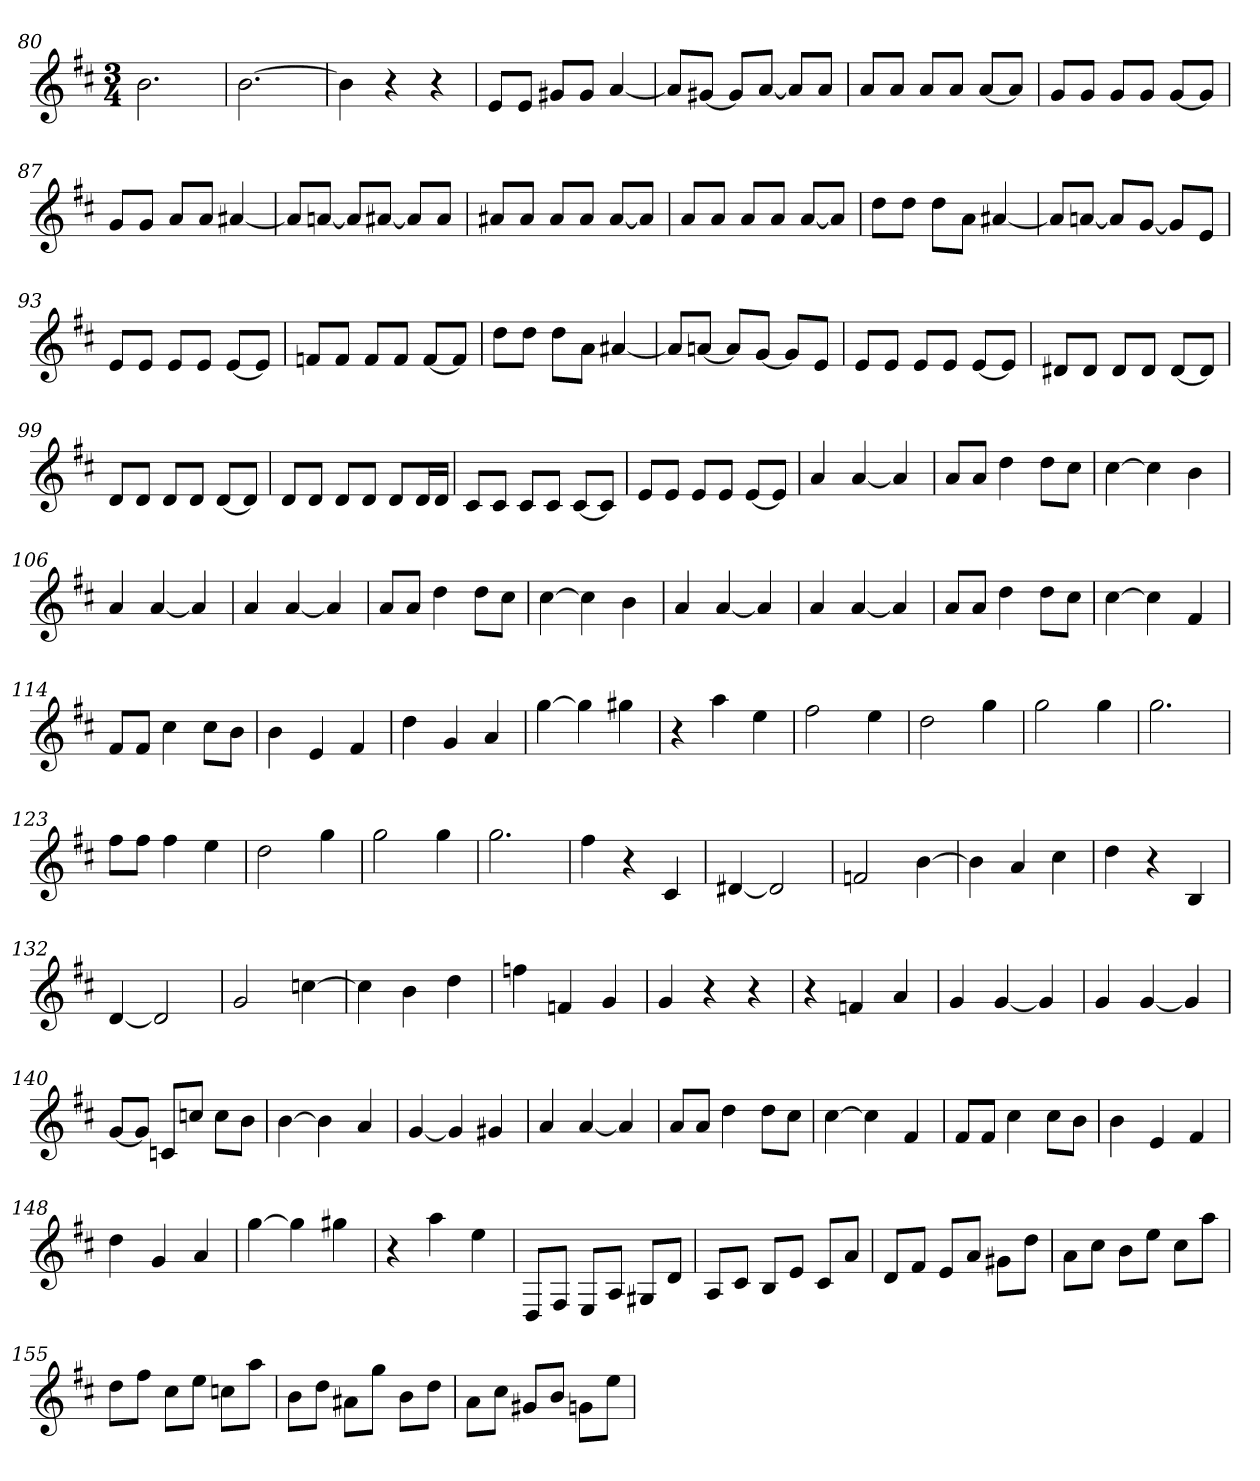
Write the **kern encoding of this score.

**kern
*part1
*staff1
*clefG2
*k[f#c#]
*D:
*M3/4
=80
2.b
=81
[2.b
=82
4b]
4r
4r
=83
8e/L
8e/J
8g#X/L
8g#/J
[4a
=84
8a/L]
[8g#X/J
8g#/L]
[8a/J
8a/L]
8a/J
=85
8a/L
8a/J
8a/L
8a/J
[8a/L
8a/J]
=86
8g/L
8g/J
8g/L
8g/J
[8g/L
8g/J]
=87
8g/L
8g/J
8a/L
8a/J
[4a#X
=88
8a#/L]
[8an/J
8a/L]
[8a#X/J
8a#/L]
8a#/J
=89
8a#X/L
8a#/J
8a#/L
8a#/J
[8a#/L
8a#/J]
=90
8a/L
8a/J
8a/L
8a/J
[8a/L
8a/J]
=91
8dd\L
8dd\J
8dd\L
8a\J
[4a#X
=92
8a#/L]
[8an/J
8a/L]
[8g/J
8g/L]
8e/J
=93
8e/L
8e/J
8e/L
8e/J
[8e/L
8e/J]
=94
8fn/L
8f/J
8f/L
8f/J
[8f/L
8f/J]
=95
8dd\L
8dd\J
8dd\L
8a\J
[4a#X
=96
8a#/L]
[8an/J
8a/L]
[8g/J
8g/L]
8e/J
=97
8e/L
8e/J
8e/L
8e/J
[8e/L
8e/J]
=98
8d#X/L
8d#/J
8d#/L
8d#/J
[8d#/L
8d#/J]
=99
8d/L
8d/J
8d/L
8d/J
[8d/L
8d/J]
=100
8d/L
8d/J
8d/L
8d/J
8d/L
16d/L
16d/JJ
=101
8c#/L
8c#/J
8c#/L
8c#/J
[8c#/L
8c#/J]
=102
8e/L
8e/J
8e/L
8e/J
[8e/L
8e/J]
=103
4a
[4a
4a]
=104
8a/L
8a/J
4dd
8dd\L
8cc#\J
=105
[4cc#
4cc#]
4b
=106
4a
[4a
4a]
=107
4a
[4a
4a]
=108
8a/L
8a/J
4dd
8dd\L
8cc#\J
=109
[4cc#
4cc#]
4b
=110
4a
[4a
4a]
=111
4a
[4a
4a]
=112
8a/L
8a/J
4dd
8dd\L
8cc#\J
=113
[4cc#
4cc#]
4f#
=114
8f#/L
8f#/J
4cc#
8cc#\L
8b\J
=115
4b
4e
4f#
=116
4dd
4g
4a
=117
[4gg
4gg]
4gg#X
=118
4r
4aa
4ee
=119
2ff#
4ee
=120
2dd
4gg
=121
2gg
4gg
=122
2.gg
=123
8ff#\L
8ff#\J
4ff#
4ee
=124
2dd
4gg
=125
2gg
4gg
=126
2.gg
=127
4ff#
4r
4c#
=128
[4d#X
2d#]
=129
2fn
[4b
=130
4b]
4a
4cc#
=131
4dd
4r
4B
=132
[4d
2d]
=133
2g
[4ccn
=134
4cc]
4b
4dd
=135
4ffn
4fn
4g
=136
4g
4r
4r
=137
4r
4fn
4a
=138
4g
[4g
4g]
=139
4g
[4g
4g]
=140
[8g/L
8g/J]
8cn/L
8ccn/J
8cc\L
8b\J
=141
[4b
4b]
4a
=142
[4g
4g]
4g#X
=143
4a
[4a
4a]
=144
8a/L
8a/J
4dd
8dd\L
8cc#\J
=145
[4cc#
4cc#]
4f#
=146
8f#/L
8f#/J
4cc#
8cc#\L
8b\J
=147
4b
4e
4f#
=148
4dd
4g
4a
=149
[4gg
4gg]
4gg#X
=150
4r
4aa
4ee
=151
8D/L
8F#/J
8E/L
8A/J
8G#X/L
8d/J
=152
8A/L
8c#/J
8B/L
8e/J
8c#/L
8a/J
=153
8d/L
8f#/J
8e/L
8a/J
8g#X\L
8dd\J
=154
8a\L
8cc#\J
8b\L
8ee\J
8cc#\L
8aa\J
=155
8dd\L
8ff#\J
8cc#\L
8ee\J
8ccn\L
8aa\J
=156
8b\L
8dd\J
8a#X\L
8gg\J
8b\L
8dd\J
=157
8a\L
8cc#\J
8g#X/L
8b/J
8gn\L
8ee\J
=
*-
